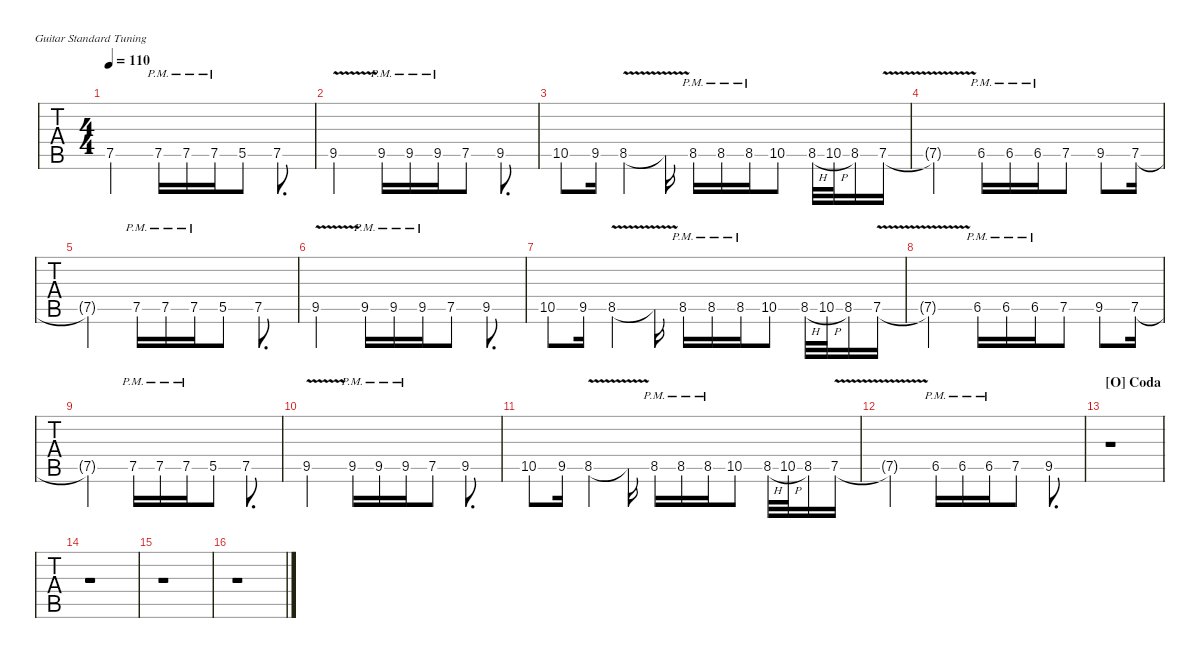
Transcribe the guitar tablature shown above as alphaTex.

\defaultSystemsLayout 4
\hideDynamics
\bracketExtendMode nobrackets
\track ("Guitar Harmonies" " ") {instrument distortionguitar}
\staff {tabs}
\tuning (E4 B3 G3 D3 A2 E2)
\ts (4 4)
\tempo 110
\clef g2
\ks eminor
7.5{t acc forcenatural}.2{dy mf} 7.5{pm acc forcenatural}.16 7.5{pm acc forcenatural}.16 7.5{pm acc forcenatural}.16 5.5{acc forcenatural}.8 7.5{acc forcenatural}.8{d} |
9.5{v acc #}.2 9.5{pm acc #}.16 9.5{pm acc #}.16 9.5{pm acc #}.16 7.5{acc forcenatural}.8 9.5{acc #}.8{d} |
10.5{acc forcenatural}.8 9.5{acc #}.16 8.5{v acc forcenatural}.4 8.5{v t acc forcenatural}.16 8.5{pm acc forcenatural}.16 8.5{pm acc forcenatural}.16 8.5{pm acc forcenatural}.16 10.5{acc forcenatural}.8 8.5{h acc forcenatural}.32 10.5{h acc forcenatural}.32 8.5{acc forcenatural}.16 7.5{v acc forcenatural}.16 |
7.5{v t acc forcenatural}.2 6.5{pm acc #}.16 6.5{pm acc #}.16 6.5{pm acc #}.16 7.5{acc forcenatural}.8 9.5{acc #}.8 7.5{acc forcenatural}.16 |
7.5{t acc forcenatural}.2 7.5{pm acc forcenatural}.16 7.5{pm acc forcenatural}.16 7.5{pm acc forcenatural}.16 5.5{acc forcenatural}.8 7.5{acc forcenatural}.8{d} |
9.5{v acc #}.2 9.5{pm acc #}.16 9.5{pm acc #}.16 9.5{pm acc #}.16 7.5{acc forcenatural}.8 9.5{acc #}.8{d} |
10.5{acc forcenatural}.8 9.5{acc #}.16 8.5{v acc forcenatural}.4 8.5{v t acc forcenatural}.16 8.5{pm acc forcenatural}.16 8.5{pm acc forcenatural}.16 8.5{pm acc forcenatural}.16 10.5{acc forcenatural}.8 8.5{h acc forcenatural}.32 10.5{h acc forcenatural}.32 8.5{acc forcenatural}.16 7.5{v acc forcenatural}.16 |
7.5{v t acc forcenatural}.2 6.5{pm acc #}.16 6.5{pm acc #}.16 6.5{pm acc #}.16 7.5{acc forcenatural}.8 9.5{acc #}.8 7.5{acc forcenatural}.16 |
7.5{t acc forcenatural}.2 7.5{pm acc forcenatural}.16 7.5{pm acc forcenatural}.16 7.5{pm acc forcenatural}.16 5.5{acc forcenatural}.8 7.5{acc forcenatural}.8{d} |
9.5{v acc #}.2 9.5{pm acc #}.16 9.5{pm acc #}.16 9.5{pm acc #}.16 7.5{acc forcenatural}.8 9.5{acc #}.8{d} |
10.5{acc forcenatural}.8 9.5{acc #}.16 8.5{v acc forcenatural}.4 8.5{v t acc forcenatural}.16 8.5{pm acc forcenatural}.16 8.5{pm acc forcenatural}.16 8.5{pm acc forcenatural}.16 10.5{acc forcenatural}.8 8.5{h acc forcenatural}.32 10.5{h acc forcenatural}.32 8.5{acc forcenatural}.16 7.5{v acc forcenatural}.16 |
7.5{v t acc forcenatural}.2 6.5{pm acc #}.16 6.5{pm acc #}.16 6.5{pm acc #}.16 7.5{acc forcenatural}.8 9.5{acc #}.8{d} |
\section ("O" "Coda")
r.1 |
r.1 |
r.1 |
r.1
